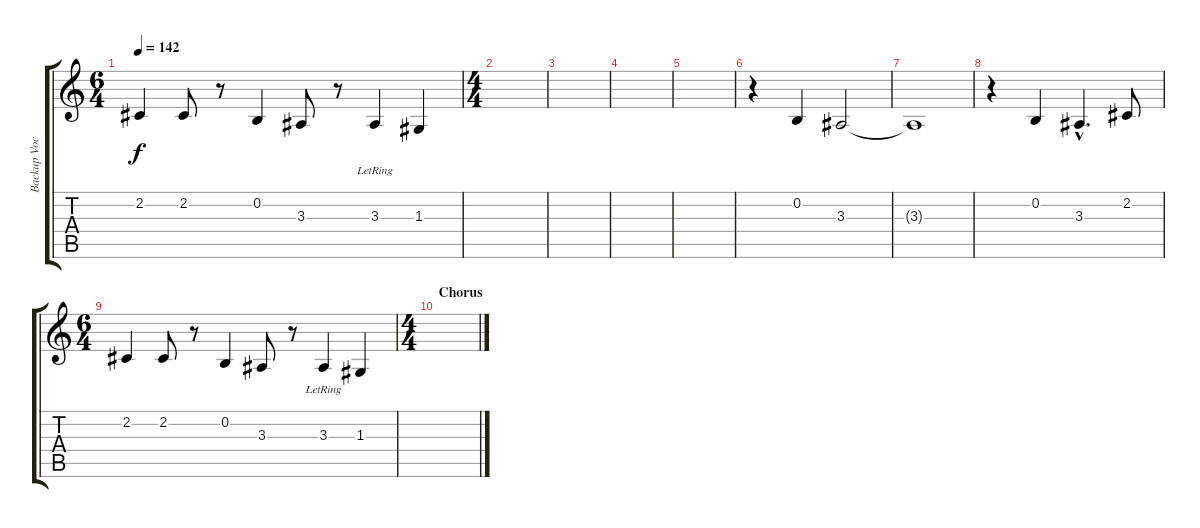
\track ("Backup Vocals" "Backup Voc") {instrument lead8bassandlead}
\staff {score tabs}
\tuning (E4 B3 G3 D3 A2 E2) {hide}
\ts (6 4)
\tempo 142
\clef g2
\ks c
2.2.4{dy f} 2.2.8 r.8 0.2.4 3.3.8 r.8 3.3{lr}.4 1.3.4 |
\ts (4 4)
|
|
|
|
r.4 0.2.4 3.3.2 |
3.3{t}.1 |
r.4 0.2.4 3.3{hac}.4{d} 2.2.8 |
\ts (6 4)
2.2.4 2.2.8 r.8 0.2.4 3.3.8 r.8 3.3{lr}.4 1.3.4 |
\ts (4 4)
\section ("" "Chorus")
